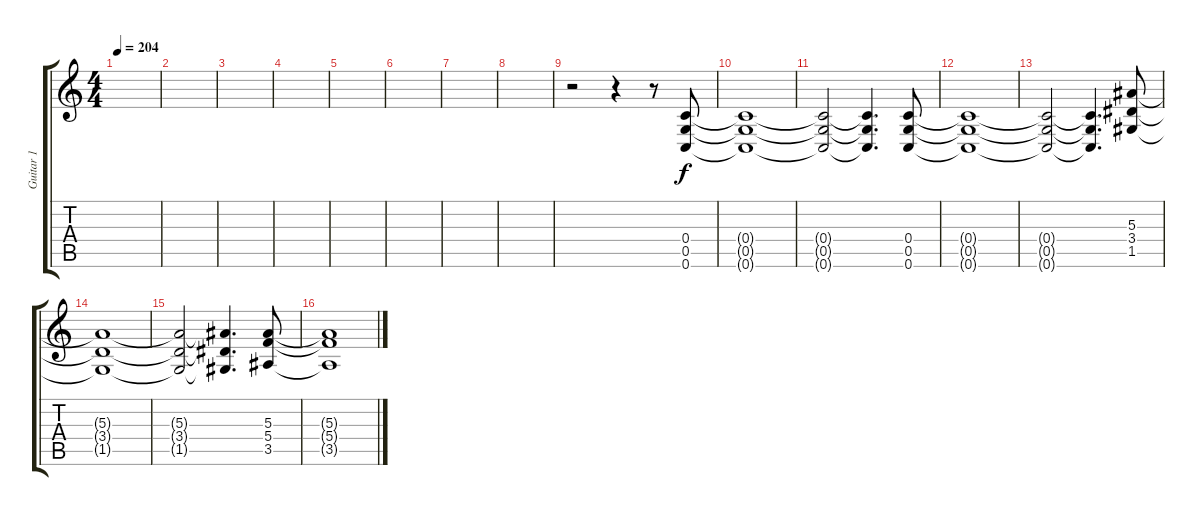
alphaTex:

\track ("Guitar 1" "Guitar 1") {instrument distortionguitar}
\staff {score tabs}
\tuning (D4 A3 F3 C3 G2 C2) {hide}
\ts (4 4)
\tempo 204
\clef g2
\ks c
|
|
|
|
|
|
|
|
r.2 r.4 r.8 (0.4 0.5 0.6).8 |
(0.4{t} 0.5{t} 0.6{t}).1 |
(0.4{t} 0.5{t} 0.6{t}).2 (0.4{t} 0.5{t} 0.6{t}).4{d} (0.4 0.5 0.6).8 |
(0.4{t} 0.5{t} 0.6{t}).1 |
(0.4{t} 0.5{t} 0.6{t}).2 (0.4{t} 0.5{t} 0.6{t}).4{d} (5.3 3.4 1.5).8 |
(5.3{t} 3.4{t} 1.5{t}).1 |
(5.3{t} 3.4{t} 1.5{t}).2 (5.3{t} 3.4{t} 1.5{t}).4{d} (5.3 5.4 3.5).8 |
(5.3{t} 5.4{t} 3.5{t}).1
